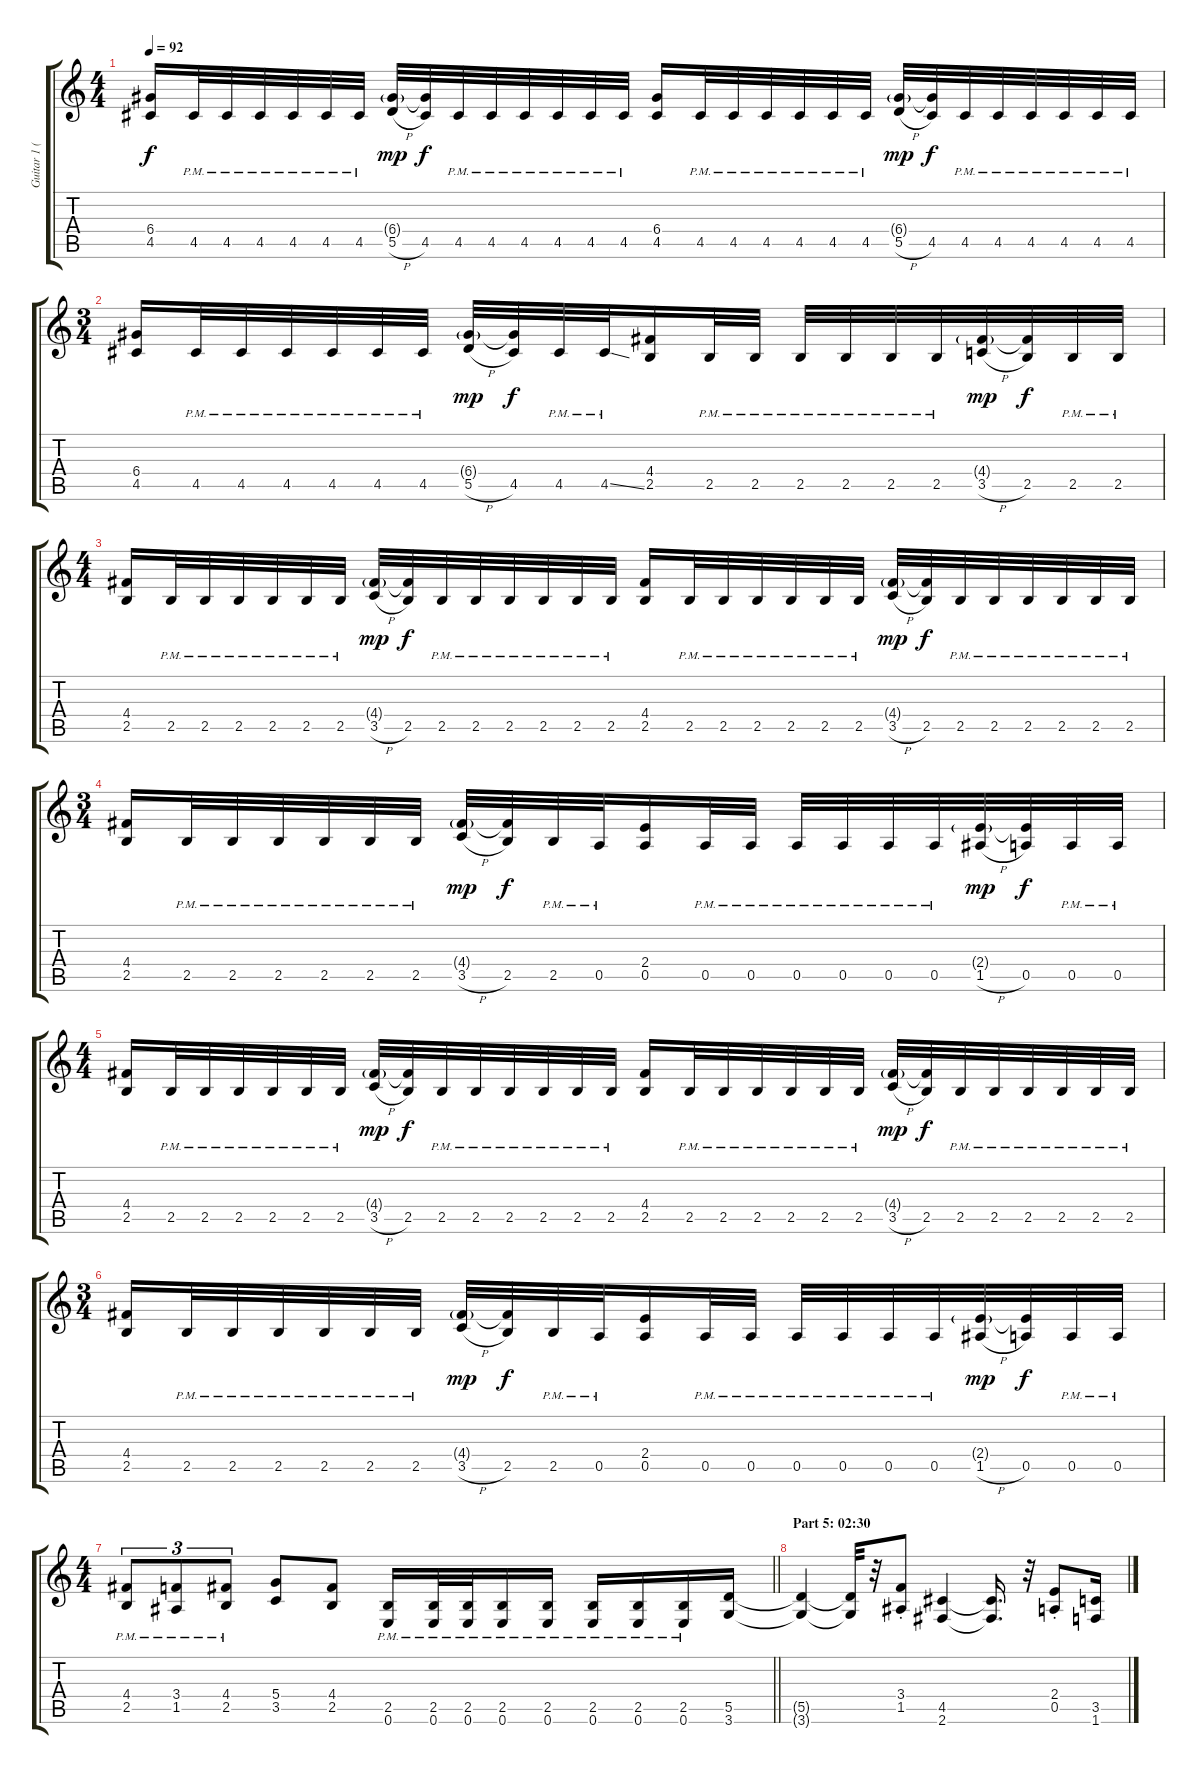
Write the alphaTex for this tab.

\track ("Guitar 1 (Distortion)" "Guitar 1 (") {instrument distortionguitar}
\staff {score tabs}
\tuning (E4 B3 G3 D3 A2 E2) {hide}
\ts (4 4)
\tempo 92
\clef g2
\ks c
(6.4 4.5).16{dy f} 4.5{pm}.32 4.5{pm}.32 4.5{pm}.32 4.5{pm}.32 4.5{pm}.32 4.5{pm}.32 (6.4{g} 5.5{h}).32{dy mp} (6.4{t} 4.5).32{dy f} 4.5{pm}.32 4.5{pm}.32 4.5{pm}.32 4.5{pm}.32 4.5{pm}.32 4.5{pm}.32 (6.4 4.5).16 4.5{pm}.32 4.5{pm}.32 4.5{pm}.32 4.5{pm}.32 4.5{pm}.32 4.5{pm}.32 (6.4{g} 5.5{h}).32{dy mp} (6.4{t} 4.5).32{dy f} 4.5{pm}.32 4.5{pm}.32 4.5{pm}.32 4.5{pm}.32 4.5{pm}.32 4.5{pm}.32 |
\ts (3 4)
(6.4 4.5).16 4.5{pm}.32 4.5{pm}.32 4.5{pm}.32 4.5{pm}.32 4.5{pm}.32 4.5{pm}.32 (6.4{g} 5.5{h}).32{dy mp} (6.4{t} 4.5).32{dy f} 4.5{pm}.32 4.5{ss pm}.32 (4.4 2.5).16 2.5{pm}.32 2.5{pm}.32 2.5{pm}.32 2.5{pm}.32 2.5{pm}.32 2.5{pm}.32 (4.4{g} 3.5{h}).32{dy mp} (4.4{t} 2.5).32{dy f} 2.5{pm}.32 2.5{pm}.32 |
\ts (4 4)
(4.4 2.5).16 2.5{pm}.32 2.5{pm}.32 2.5{pm}.32 2.5{pm}.32 2.5{pm}.32 2.5{pm}.32 (4.4{g} 3.5{h}).32{dy mp} (4.4{t} 2.5).32{dy f} 2.5{pm}.32 2.5{pm}.32 2.5{pm}.32 2.5{pm}.32 2.5{pm}.32 2.5{pm}.32 (4.4 2.5).16 2.5{pm}.32 2.5{pm}.32 2.5{pm}.32 2.5{pm}.32 2.5{pm}.32 2.5{pm}.32 (4.4{g} 3.5{h}).32{dy mp} (4.4{t} 2.5).32{dy f} 2.5{pm}.32 2.5{pm}.32 2.5{pm}.32 2.5{pm}.32 2.5{pm}.32 2.5{pm}.32 |
\ts (3 4)
(4.4 2.5).16 2.5{pm}.32 2.5{pm}.32 2.5{pm}.32 2.5{pm}.32 2.5{pm}.32 2.5{pm}.32 (4.4{g} 3.5{h}).32{dy mp} (4.4{t} 2.5).32{dy f} 2.5{pm}.32 0.5{pm}.32 (2.4 0.5).16 0.5{pm}.32 0.5{pm}.32 0.5{pm}.32 0.5{pm}.32 0.5{pm}.32 0.5{pm}.32 (2.4{g} 1.5{h}).32{dy mp} (2.4{t} 0.5).32{dy f} 0.5{pm}.32 0.5{pm}.32 |
\ts (4 4)
(4.4 2.5).16 2.5{pm}.32 2.5{pm}.32 2.5{pm}.32 2.5{pm}.32 2.5{pm}.32 2.5{pm}.32 (4.4{g} 3.5{h}).32{dy mp} (4.4{t} 2.5).32{dy f} 2.5{pm}.32 2.5{pm}.32 2.5{pm}.32 2.5{pm}.32 2.5{pm}.32 2.5{pm}.32 (4.4 2.5).16 2.5{pm}.32 2.5{pm}.32 2.5{pm}.32 2.5{pm}.32 2.5{pm}.32 2.5{pm}.32 (4.4{g} 3.5{h}).32{dy mp} (4.4{t} 2.5).32{dy f} 2.5{pm}.32 2.5{pm}.32 2.5{pm}.32 2.5{pm}.32 2.5{pm}.32 2.5{pm}.32 |
\ts (3 4)
(4.4 2.5).16 2.5{pm}.32 2.5{pm}.32 2.5{pm}.32 2.5{pm}.32 2.5{pm}.32 2.5{pm}.32 (4.4{g} 3.5{h}).32{dy mp} (4.4{t} 2.5).32{dy f} 2.5{pm}.32 0.5{pm}.32 (2.4 0.5).16 0.5{pm}.32 0.5{pm}.32 0.5{pm}.32 0.5{pm}.32 0.5{pm}.32 0.5{pm}.32 (2.4{g} 1.5{h}).32{dy mp} (2.4{t} 0.5).32{dy f} 0.5{pm}.32 0.5{pm}.32 |
\ts (4 4)
\barLineRight lightlight
(4.4{pm} 2.5{pm}).8{tu (3 2)} (3.4{pm} 1.5{pm}).8{tu (3 2)} (4.4{pm} 2.5{pm}).8{tu (3 2)} (5.4 3.5).8 (4.4 2.5).8 (2.5{pm} 0.6{pm}).16 (2.5{pm} 0.6{pm}).32 (2.5{pm} 0.6{pm}).32 (2.5{pm} 0.6{pm}).16 (2.5{pm} 0.6{pm}).16 (2.5{pm} 0.6{pm}).16 (2.5{pm} 0.6{pm}).16 (2.5{pm} 0.6{pm}).16 (5.5 3.6).16 |
\section ("" "Part 5: 02:30")
(5.5{t} 3.6{t}).4 (5.5{t} 3.6{t}).32 r.32 (3.4{st} 1.5{st}).8 (4.5 2.6).4 (4.5{t} 2.6{t}).16{d} r.32 (2.4{st} 0.5{st}).8 (3.5 1.6).16
